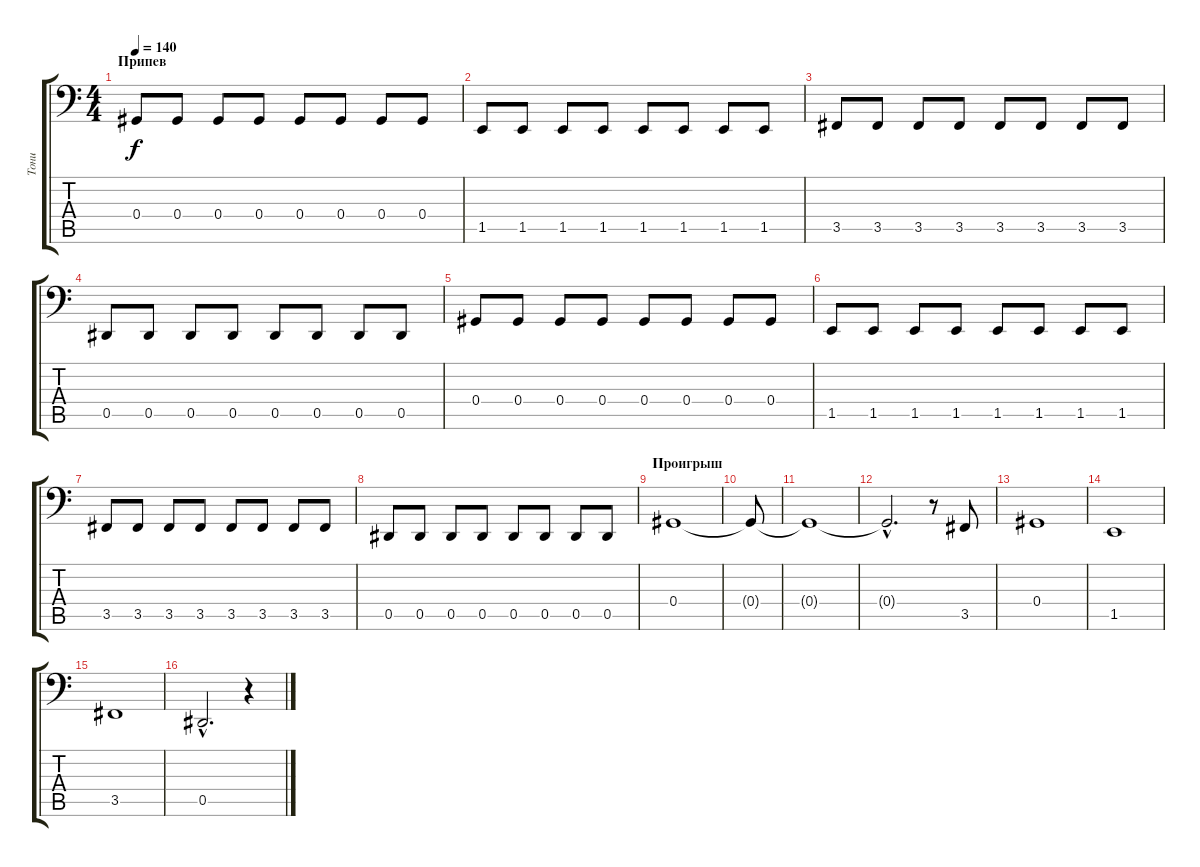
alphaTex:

\track ("Тони" "Тони") {instrument electricbassfinger}
\staff {score tabs}
\tuning (B2 Gb2 Db2 Ab1 Eb1 Bb0) {hide}
\ts (4 4)
\section ("" "Припев")
\tempo 140
\clef f4
\ks c
0.4.8{dy f} 0.4.8 0.4.8 0.4.8 0.4.8 0.4.8 0.4.8 0.4.8 |
1.5.8 1.5.8 1.5.8 1.5.8 1.5.8 1.5.8 1.5.8 1.5.8 |
3.5.8 3.5.8 3.5.8 3.5.8 3.5.8 3.5.8 3.5.8 3.5.8 |
0.5.8 0.5.8 0.5.8 0.5.8 0.5.8 0.5.8 0.5.8 0.5.8 |
0.4.8 0.4.8 0.4.8 0.4.8 0.4.8 0.4.8 0.4.8 0.4.8 |
1.5.8 1.5.8 1.5.8 1.5.8 1.5.8 1.5.8 1.5.8 1.5.8 |
3.5.8 3.5.8 3.5.8 3.5.8 3.5.8 3.5.8 3.5.8 3.5.8 |
0.5.8 0.5.8 0.5.8 0.5.8 0.5.8 0.5.8 0.5.8 0.5.8 |
\section ("" "Проигрыш")
0.4.1 |
0.4{t}.8 |
0.4{t}.1 |
0.4{hac t}.2{d} r.8 3.5.8 |
0.4.1 |
1.5.1 |
3.5.1 |
0.5{hac}.2{d} r.4
